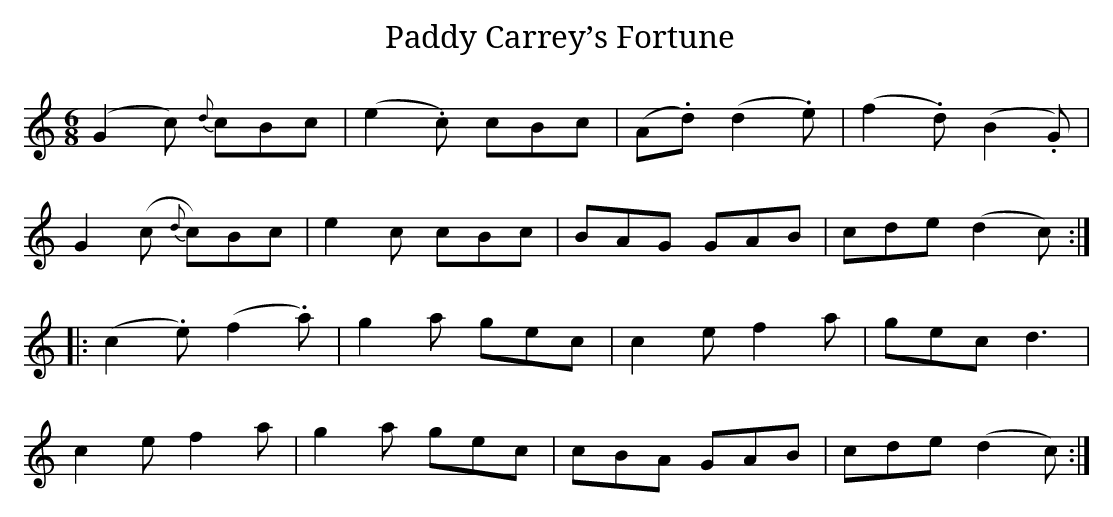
X:1
T:Paddy Carrey’s Fortune
M:6/8
L:1/8
K:C
(G2c) {d}cBc | (e2.c) cBc | (A.d) (d2.e) | (f2.d) (B2.G) |
G2(c {d}c)Bc | e2c cBc | BAG GAB | cde (d2c) :|
|: (c2.e) (f2.a) | g2a gec | c2e f2a | gec d3 |
c2e f2a | g2a gec | cBA GAB | cde (d2c) :|
